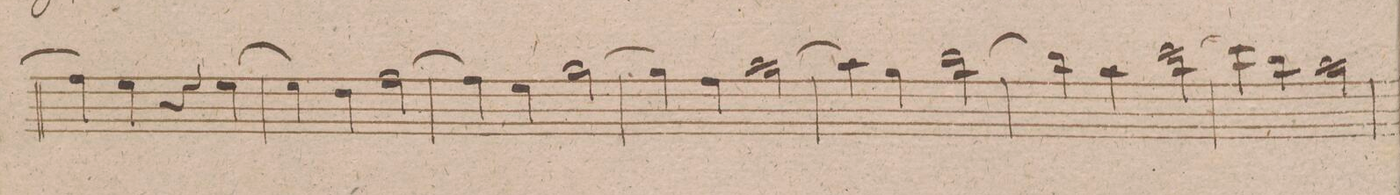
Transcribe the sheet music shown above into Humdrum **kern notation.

**kern	**dynam
*I"Flauto 2do	*
*clefG2	*
*k[f#c#g#d#]	*
*met(c)	*
*M4/4	*
4ff#\]	.
4ee\	.
4r	.
[4ee\	.
=46	=46
4ee\]	.
4dd#\	.
[2ff#\	.
=47	=47
4ff#\]	.
4ee\	.
[2gg#\	.
=48	=48
4gg#\]	.
4ff#\	.
[2aa\	.
=49	=49
4aa\]	.
4gg#\	.
[2bb\	.
=50	=50
4bb\]	.
4aa\	.
[2ccc#\	.
=51	=51
4ccc#\]	.
4bb\	.
2aa\	.
=52	=52
*-	*-
